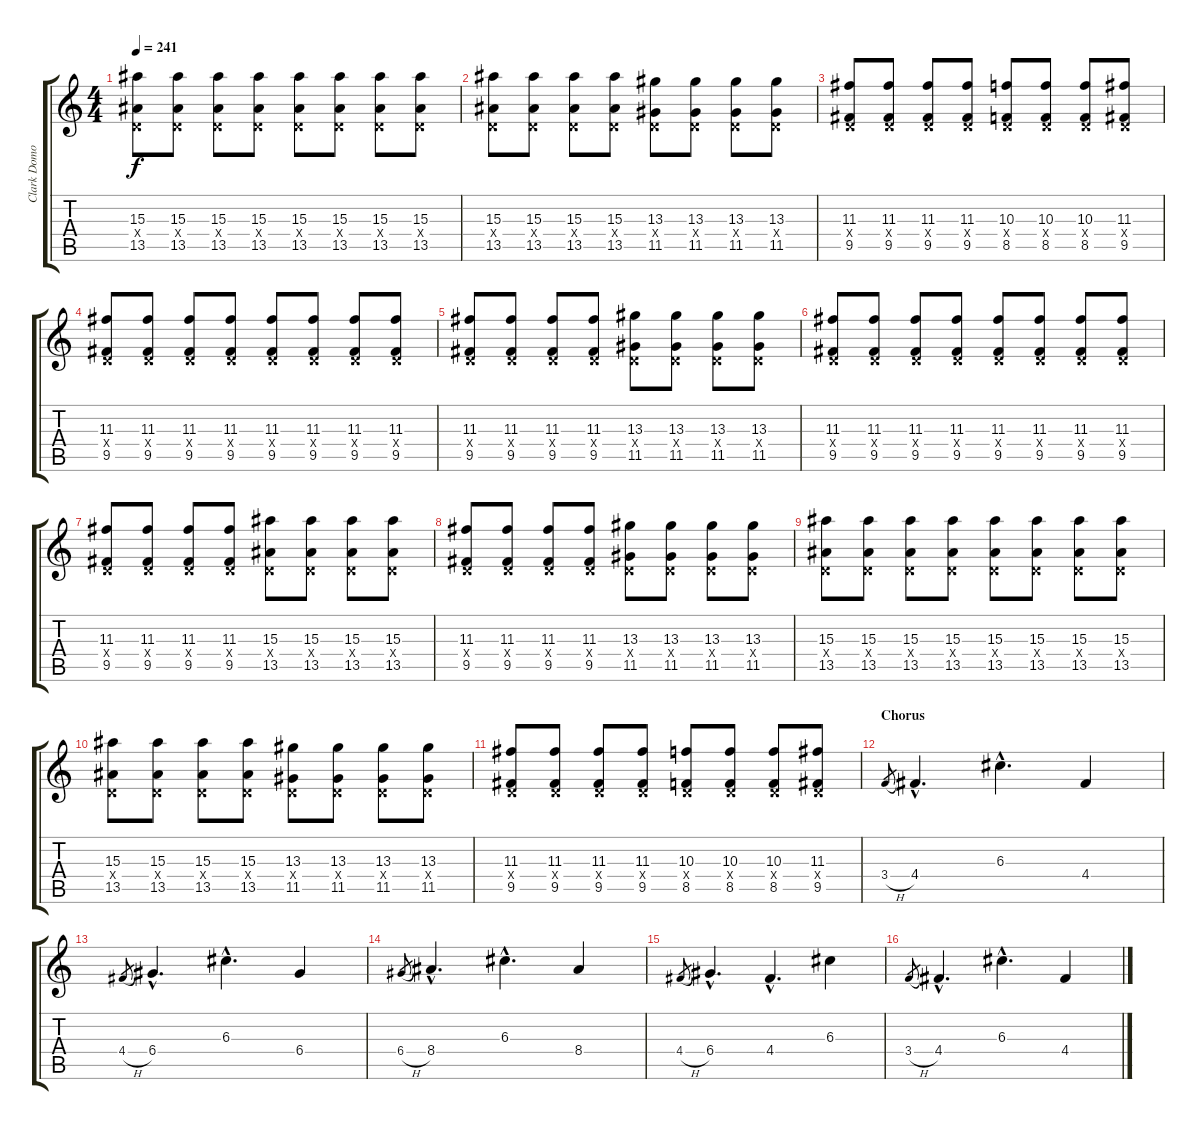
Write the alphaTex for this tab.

\track ("Clark Domoe" "Clark Domo") {instrument distortionguitar}
\staff {score tabs}
\tuning (E4 B3 G3 D3 A2 E2) {hide}
\ts (4 4)
\tempo 241
\clef g2
\ks c
(15.3 0.4{x} 13.5).8{dy f} (15.3 0.4{x} 13.5).8 (15.3 0.4{x} 13.5).8 (15.3 0.4{x} 13.5).8 (15.3 0.4{x} 13.5).8 (15.3 0.4{x} 13.5).8 (15.3 0.4{x} 13.5).8 (15.3 0.4{x} 13.5).8 |
(15.3 0.4{x} 13.5).8 (15.3 0.4{x} 13.5).8 (15.3 0.4{x} 13.5).8 (15.3 0.4{x} 13.5).8 (13.3 0.4{x} 11.5).8 (13.3 0.4{x} 11.5).8 (13.3 0.4{x} 11.5).8 (13.3 0.4{x} 11.5).8 |
(11.3 0.4{x} 9.5).8 (11.3 0.4{x} 9.5).8 (11.3 0.4{x} 9.5).8 (11.3 0.4{x} 9.5).8 (10.3 0.4{x} 8.5).8 (10.3 0.4{x} 8.5).8 (10.3 0.4{x} 8.5).8 (11.3 0.4{x} 9.5).8 |
(11.3 0.4{x} 9.5).8 (11.3 0.4{x} 9.5).8 (11.3 0.4{x} 9.5).8 (11.3 0.4{x} 9.5).8 (11.3 0.4{x} 9.5).8 (11.3 0.4{x} 9.5).8 (11.3 0.4{x} 9.5).8 (11.3 0.4{x} 9.5).8 |
(11.3 0.4{x} 9.5).8 (11.3 0.4{x} 9.5).8 (11.3 0.4{x} 9.5).8 (11.3 0.4{x} 9.5).8 (13.3 0.4{x} 11.5).8 (13.3 0.4{x} 11.5).8 (13.3 0.4{x} 11.5).8 (13.3 0.4{x} 11.5).8 |
(11.3 0.4{x} 9.5).8 (11.3 0.4{x} 9.5).8 (11.3 0.4{x} 9.5).8 (11.3 0.4{x} 9.5).8 (11.3 0.4{x} 9.5).8 (11.3 0.4{x} 9.5).8 (11.3 0.4{x} 9.5).8 (11.3 0.4{x} 9.5).8 |
(11.3 0.4{x} 9.5).8 (11.3 0.4{x} 9.5).8 (11.3 0.4{x} 9.5).8 (11.3 0.4{x} 9.5).8 (15.3 0.4{x} 13.5).8 (15.3 0.4{x} 13.5).8 (15.3 0.4{x} 13.5).8 (15.3 0.4{x} 13.5).8 |
(11.3 0.4{x} 9.5).8 (11.3 0.4{x} 9.5).8 (11.3 0.4{x} 9.5).8 (11.3 0.4{x} 9.5).8 (13.3 0.4{x} 11.5).8 (13.3 0.4{x} 11.5).8 (13.3 0.4{x} 11.5).8 (13.3 0.4{x} 11.5).8 |
(15.3 0.4{x} 13.5).8 (15.3 0.4{x} 13.5).8 (15.3 0.4{x} 13.5).8 (15.3 0.4{x} 13.5).8 (15.3 0.4{x} 13.5).8 (15.3 0.4{x} 13.5).8 (15.3 0.4{x} 13.5).8 (15.3 0.4{x} 13.5).8 |
(15.3 0.4{x} 13.5).8 (15.3 0.4{x} 13.5).8 (15.3 0.4{x} 13.5).8 (15.3 0.4{x} 13.5).8 (13.3 0.4{x} 11.5).8 (13.3 0.4{x} 11.5).8 (13.3 0.4{x} 11.5).8 (13.3 0.4{x} 11.5).8 |
(11.3 0.4{x} 9.5).8 (11.3 0.4{x} 9.5).8 (11.3 0.4{x} 9.5).8 (11.3 0.4{x} 9.5).8 (10.3 0.4{x} 8.5).8 (10.3 0.4{x} 8.5).8 (10.3 0.4{x} 8.5).8 (11.3 0.4{x} 9.5).8 |
\section ("" "Chorus")
3.4{h}.8{gr} 4.4{hac}.4{d} 6.3{hac}.4{d} 4.4.4 |
4.4{h}.8{gr} 6.4{hac}.4{d} 6.3{hac}.4{d} 6.4.4 |
6.4{h}.8{gr} 8.4{hac}.4{d} 6.3{hac}.4{d} 8.4.4 |
4.4{h}.8{gr} 6.4{hac}.4{d} 4.4{hac}.4{d} 6.3.4 |
3.4{h}.8{gr} 4.4{hac}.4{d} 6.3{hac}.4{d} 4.4.4
